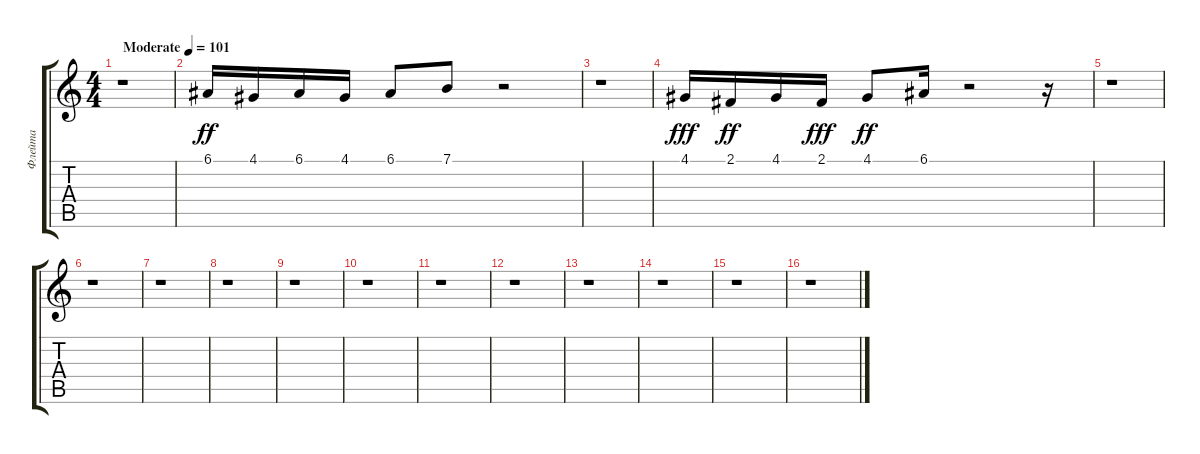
\track ("Флейта" "Флейта") {instrument flute}
\staff {score tabs}
\tuning (E4 B3 G3 D3 A2 E2) {hide}
\ts (4 4)
\tempo (101 "Moderate")
\clef g2
\ks c
r.1{dy ff instrument flute} |
6.1.16 4.1.16 6.1.16 4.1.16 6.1.8 7.1.8 r.2 |
r.1 |
4.1.16{dy fff} 2.1.16{dy ff} 4.1.16 2.1.16{dy fff} 4.1.8{dy ff} 6.1.16 r.2 r.16 |
r.1 |
r.1 |
r.1 |
r.1 |
r.1 |
r.1 |
r.1 |
r.1 |
r.1 |
r.1 |
r.1 |
r.1
